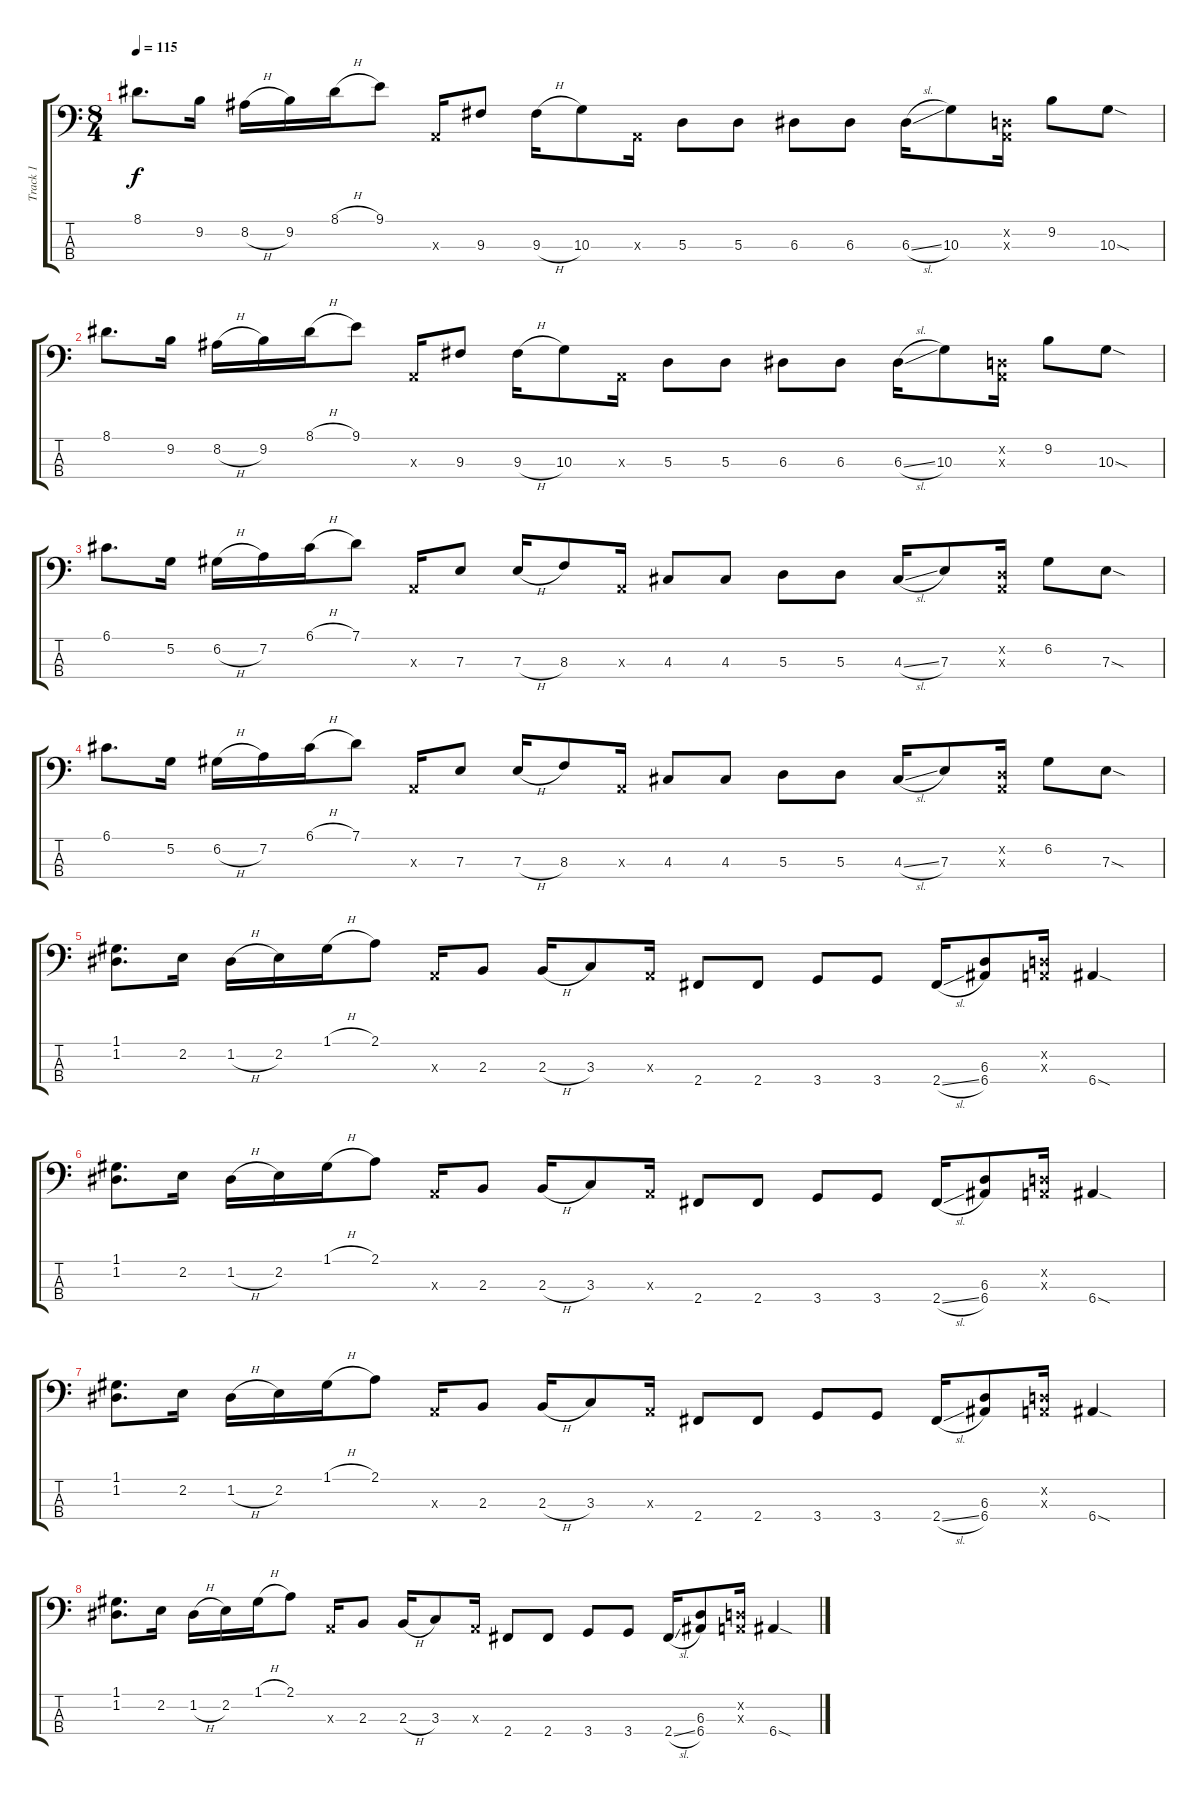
\track ("Track 1" "Track 1") {instrument slapbass2}
\staff {score tabs}
\tuning (G2 D2 A1 E1) {hide}
\ts (8 4)
\tempo 115
\clef f4
\ks c
8.1.8{d dy f} 9.2.16 8.2{h}.16 9.2.16 8.1{h}.16 9.1.8 0.3{x}.16 9.3.8 9.3{h}.16 10.3.8 0.3{x}.16 5.3.8 5.3.8 6.3.8 6.3.8 6.3{sl}.16 10.3.8 (0.2{x} 0.3{x}).16 9.2.8 10.3{sod}.8 |
8.1.8{d} 9.2.16 8.2{h}.16 9.2.16 8.1{h}.16 9.1.8 0.3{x}.16 9.3.8 9.3{h}.16 10.3.8 0.3{x}.16 5.3.8 5.3.8 6.3.8 6.3.8 6.3{sl}.16 10.3.8 (0.2{x} 0.3{x}).16 9.2.8 10.3{sod}.8 |
6.1.8{d} 5.2.16 6.2{h}.16 7.2.16 6.1{h}.16 7.1.8 0.3{x}.16 7.3.8 7.3{h}.16 8.3.8 0.3{x}.16 4.3.8 4.3.8 5.3.8 5.3.8 4.3{sl}.16 7.3.8 (0.2{x} 0.3{x}).16 6.2.8 7.3{sod}.8 |
6.1.8{d} 5.2.16 6.2{h}.16 7.2.16 6.1{h}.16 7.1.8 0.3{x}.16 7.3.8 7.3{h}.16 8.3.8 0.3{x}.16 4.3.8 4.3.8 5.3.8 5.3.8 4.3{sl}.16 7.3.8 (0.2{x} 0.3{x}).16 6.2.8 7.3{sod}.8 |
(1.1 1.2).8{d} 2.2.16 1.2{h}.16 2.2.16 1.1{h}.16 2.1.8 0.3{x}.16 2.3.8 2.3{h}.16 3.3.8 0.3{x}.16 2.4.8 2.4.8 3.4.8 3.4.8 2.4{sl}.16 (6.3 6.4).8 (0.2{x} 0.3{x}).16 6.4{sod}.4 |
(1.1 1.2).8{d} 2.2.16 1.2{h}.16 2.2.16 1.1{h}.16 2.1.8 0.3{x}.16 2.3.8 2.3{h}.16 3.3.8 0.3{x}.16 2.4.8 2.4.8 3.4.8 3.4.8 2.4{sl}.16 (6.3 6.4).8 (0.2{x} 0.3{x}).16 6.4{sod}.4 |
(1.1 1.2).8{d} 2.2.16 1.2{h}.16 2.2.16 1.1{h}.16 2.1.8 0.3{x}.16 2.3.8 2.3{h}.16 3.3.8 0.3{x}.16 2.4.8 2.4.8 3.4.8 3.4.8 2.4{sl}.16 (6.3 6.4).8 (0.2{x} 0.3{x}).16 6.4{sod}.4 |
(1.1 1.2).8{d} 2.2.16 1.2{h}.16 2.2.16 1.1{h}.16 2.1.8 0.3{x}.16 2.3.8 2.3{h}.16 3.3.8 0.3{x}.16 2.4.8 2.4.8 3.4.8 3.4.8 2.4{sl}.16 (6.3 6.4).8 (0.2{x} 0.3{x}).16 6.4{sod}.4
